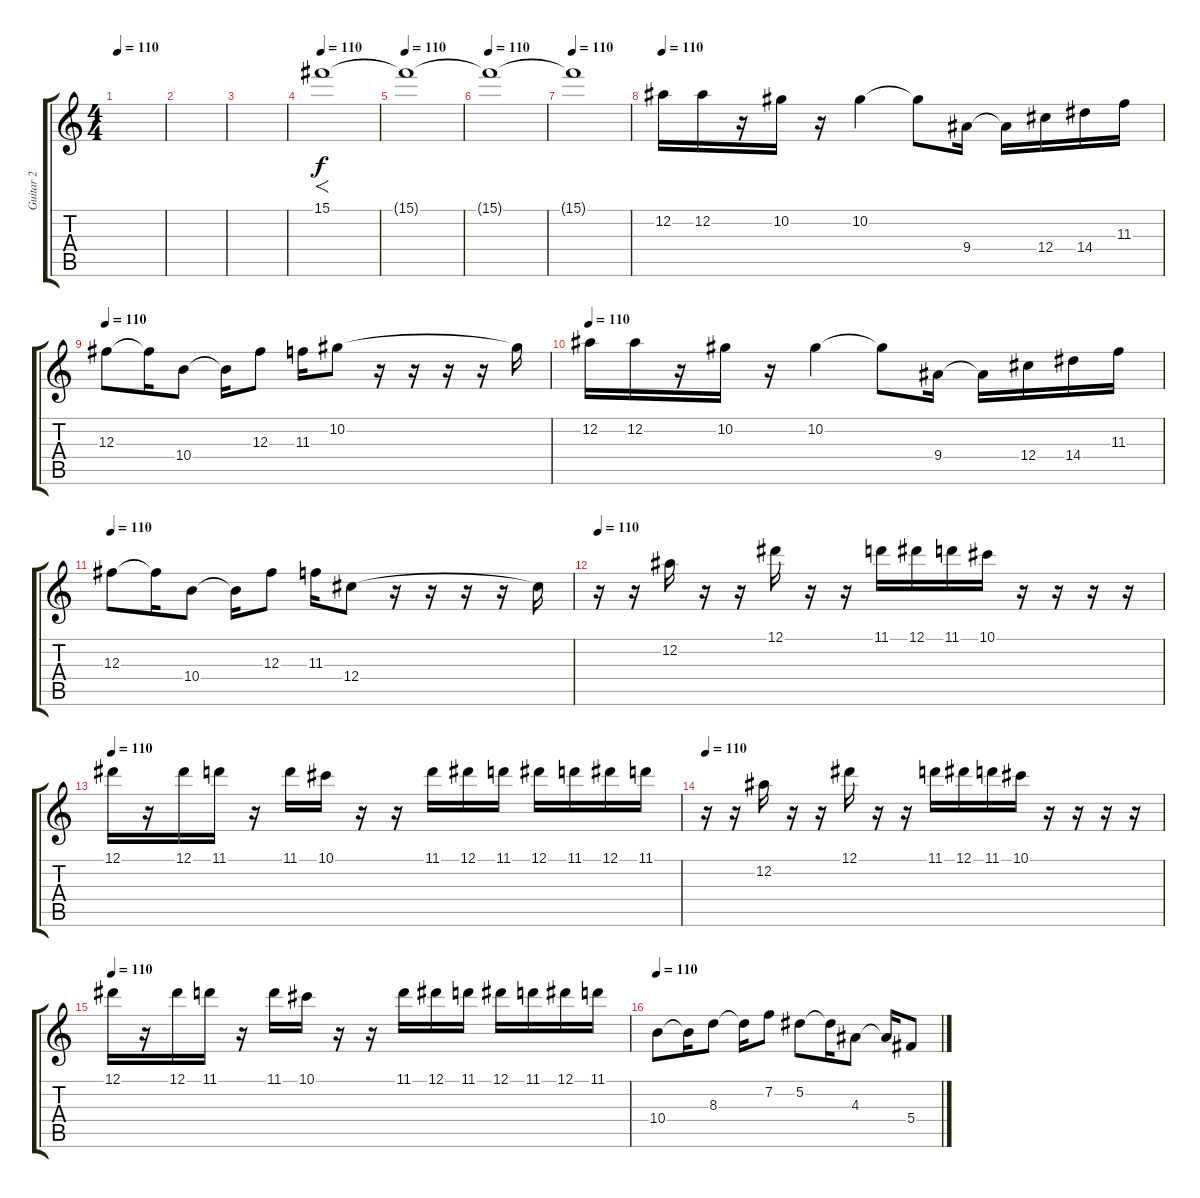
\track ("Guitar 2" "Guitar 2") {instrument overdrivenguitar}
\staff {score tabs}
\tuning (Eb4 Bb3 Gb3 Db3 Ab2 Eb2) {hide}
\ts (4 4)
\tempo 110
\clef g2
\ks c
|
|
|
\tempo 110
15.1.1{f} |
\tempo 110
15.1{t}.1 |
\tempo 110
15.1{t}.1 |
\tempo 110
15.1{t}.1 |
\tempo 110
12.2.16{balance 11} 12.2.16 r.16 10.2.16 r.16 10.2.4 10.2{t}.8 9.4.16 9.4{t}.16 12.4.16 14.4.16 11.3.16 |
\tempo 110
12.3.8 12.3{t}.16 10.4.8 10.4{t}.16 12.3.8 11.3.16 10.2.8 r.16 r.16 r.16 r.16 10.2{t}.16 |
\tempo 110
12.2.16 12.2.16 r.16 10.2.16 r.16 10.2.4 10.2{t}.8 9.4.16 9.4{t}.16 12.4.16 14.4.16 11.3.16 |
\tempo 110
12.3.8 12.3{t}.16 10.4.8 10.4{t}.16 12.3.8 11.3.16 12.4.8 r.16 r.16 r.16 r.16 12.4{t}.16 |
\tempo 110
r.16 r.16 12.2.16 r.16 r.16 12.1.16 r.16 r.16 11.1.16 12.1.16 11.1.16 10.1.16 r.16 r.16 r.16 r.16 |
\tempo 110
12.1.16 r.16 12.1.16 11.1.16 r.16 11.1.16 10.1.16 r.16 r.16 11.1.16 12.1.16 11.1.16 12.1.16 11.1.16 12.1.16 11.1.16 |
\tempo 110
r.16 r.16 12.2.16 r.16 r.16 12.1.16 r.16 r.16 11.1.16 12.1.16 11.1.16 10.1.16 r.16 r.16 r.16 r.16 |
\tempo 110
12.1.16 r.16 12.1.16 11.1.16 r.16 11.1.16 10.1.16 r.16 r.16 11.1.16 12.1.16 11.1.16 12.1.16 11.1.16 12.1.16 11.1.16 |
\tempo 110
10.4.8 10.4{t}.16 8.3.8 8.3{t}.16 7.2.8 5.2.8 5.2{t}.16 4.3.8 4.3{t}.16 5.4.8
